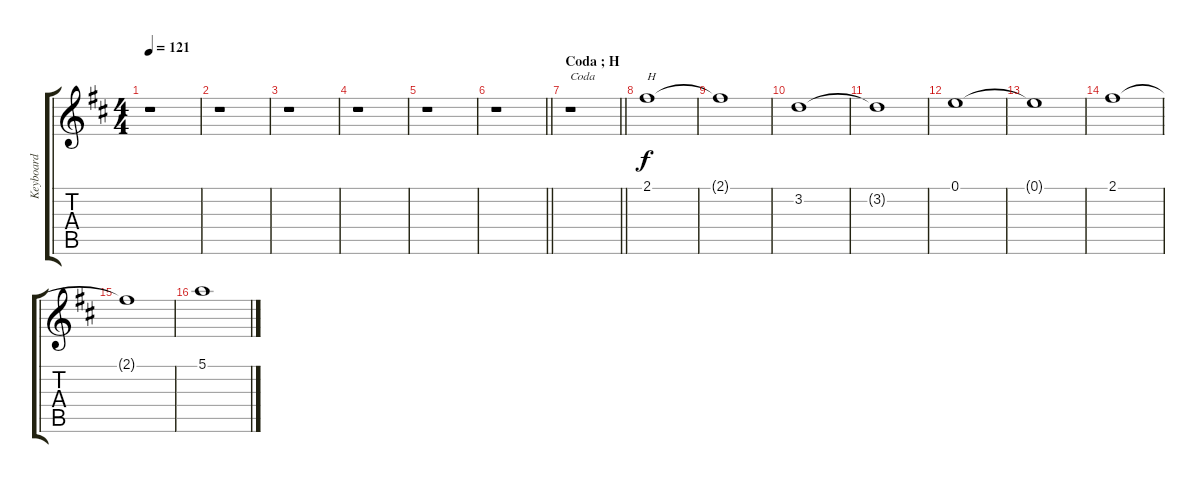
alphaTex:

\track ("Keyboard" "Keyboard") {instrument electricbasspick}
\staff {score tabs}
\tuning (E4 B3 G3 D3 A2 E2) {hide}
\ts (4 4)
\tempo 121
\clef g2
\ks d
r.1{dy f} |
r.1 |
r.1 |
r.1 |
r.1 |
\barLineRight lightlight
r.1 |
\section ("" "Coda ; H")
\barLineRight lightlight
r.1{txt "Coda"} |
2.1.1{txt "H"} |
2.1{t}.1 |
3.2.1 |
3.2{t}.1 |
0.1.1 |
0.1{t}.1 |
2.1.1 |
2.1{t}.1 |
5.1.1
